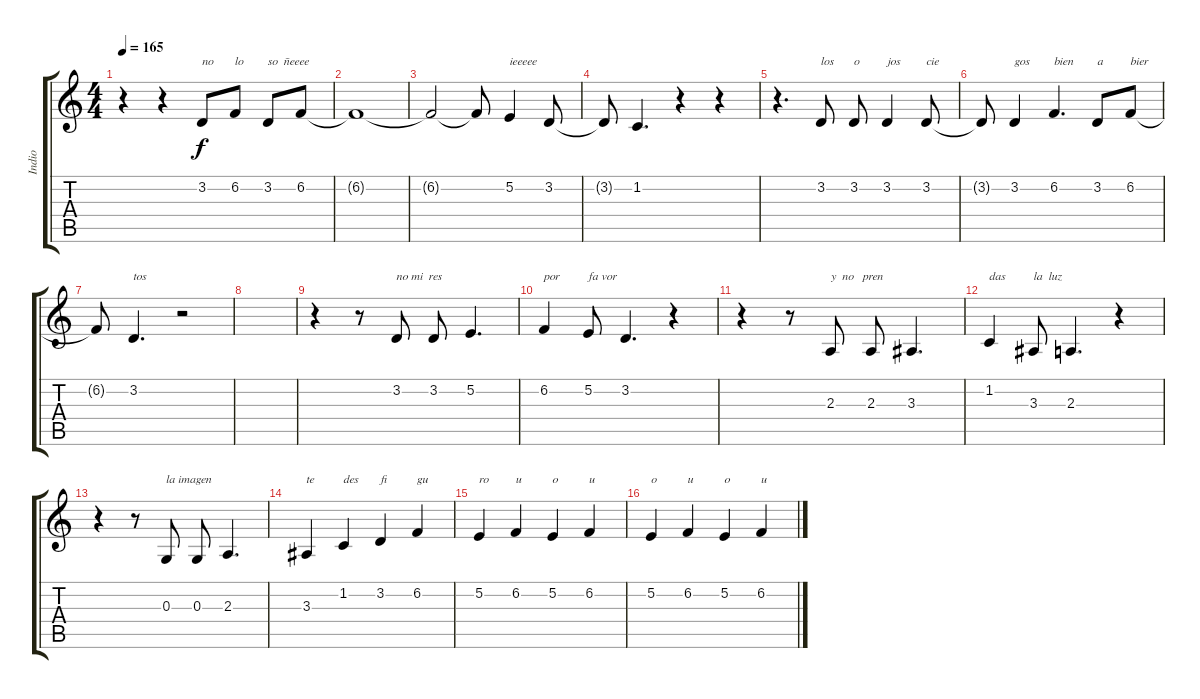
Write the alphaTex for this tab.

\track ("Indio" "Indio") {instrument stringensemble1}
\staff {score tabs}
\tuning (E4 B3 G3 D3 A2 E2) {hide}
\ts (4 4)
\tempo 165
\clef g2
\ks c
r.4{dy f} r.4 3.2.8{txt "no"} 6.2.8{txt "lo"} 3.2.8{txt "so  ñeeee"} 6.2.8 |
6.2{t}.1 |
6.2{t}.2 6.2{t}.8 5.2.4{txt "ieeeee"} 3.2.8 |
3.2{t}.8 1.2.4{d} r.4 r.4 |
r.4{d} 3.2.8{txt "los"} 3.2.8{txt "o"} 3.2.4{txt "jos"} 3.2.8{txt "cie"} |
3.2{t}.8 3.2.4{txt "gos"} 6.2.4{d txt "bien"} 3.2.8{txt "a"} 6.2.8{txt "bier"} |
6.2{t}.8 3.2.4{d txt "tos"} r.2 |
|
r.4 r.8 3.2.8{txt "no mi  res"} 3.2.8 5.2.4{d} |
6.2.4{txt "por"} 5.2.8{txt "fa vor"} 3.2.4{d} r.4 |
r.4 r.8 2.3.8{txt "y  no   pren"} 2.3.8 3.3.4{d} |
1.2.4{txt "das"} 3.3.8{txt "la  luz"} 2.3.4{d} r.4 |
r.4 r.8 0.3.8{txt "la imagen"} 0.3.8 2.3.4{d} |
3.3.4{txt "te"} 1.2.4{txt "des"} 3.2.4{txt "fi"} 6.2.4{txt "gu"} |
5.2.4{txt "ro"} 6.2.4{txt "u"} 5.2.4{txt "o"} 6.2.4{txt "u"} |
5.2.4{txt "o"} 6.2.4{txt "u"} 5.2.4{txt "o"} 6.2.4{txt "u"}
